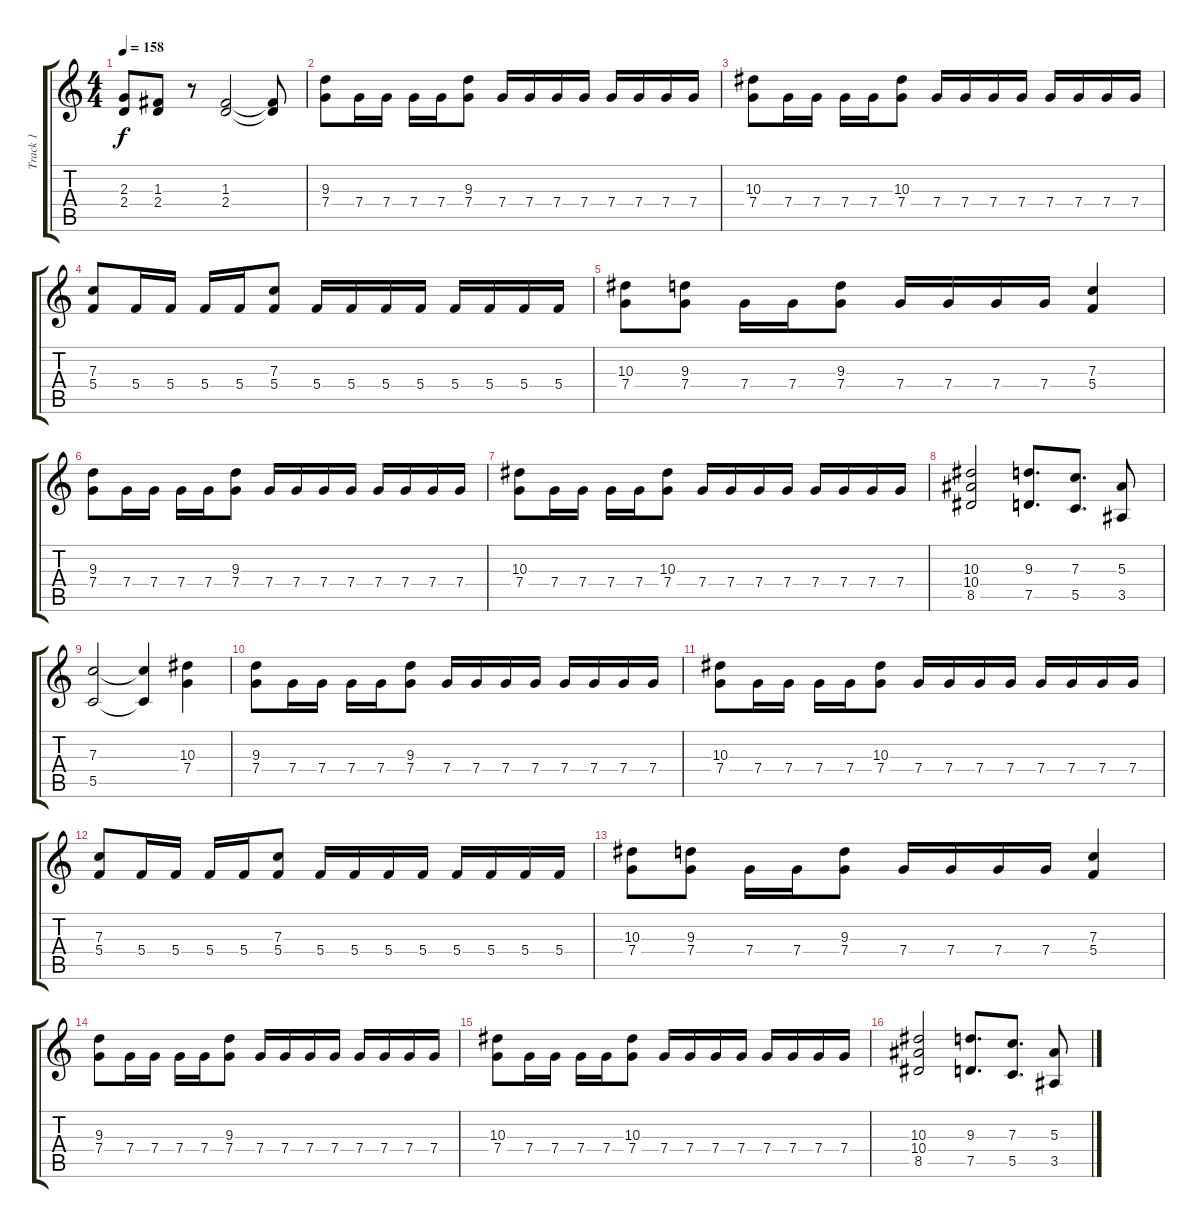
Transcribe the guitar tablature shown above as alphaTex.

\track ("Track 1" "Track 1") {instrument distortionguitar}
\staff {score tabs}
\tuning (D4 A3 F3 C3 G2 D2) {hide}
\ts (4 4)
\tempo 158
\clef g2
\ks c
(2.3 2.4).8{dy f} (1.3 2.4).8 r.8 (1.3 2.4).2 (1.3{t} 2.4{t}).8 |
(9.3 7.4).8 7.4.16 7.4.16 7.4.16 7.4.16 (9.3 7.4).8 7.4.16 7.4.16 7.4.16 7.4.16 7.4.16 7.4.16 7.4.16 7.4.16 |
(10.3 7.4).8 7.4.16 7.4.16 7.4.16 7.4.16 (10.3 7.4).8 7.4.16 7.4.16 7.4.16 7.4.16 7.4.16 7.4.16 7.4.16 7.4.16 |
(7.3 5.4).8 5.4.16 5.4.16 5.4.16 5.4.16 (7.3 5.4).8 5.4.16 5.4.16 5.4.16 5.4.16 5.4.16 5.4.16 5.4.16 5.4.16 |
(10.3 7.4).8 (9.3 7.4).8 7.4.16 7.4.16 (9.3 7.4).8 7.4.16 7.4.16 7.4.16 7.4.16 (7.3 5.4).4 |
(9.3 7.4).8 7.4.16 7.4.16 7.4.16 7.4.16 (9.3 7.4).8 7.4.16 7.4.16 7.4.16 7.4.16 7.4.16 7.4.16 7.4.16 7.4.16 |
(10.3 7.4).8 7.4.16 7.4.16 7.4.16 7.4.16 (10.3 7.4).8 7.4.16 7.4.16 7.4.16 7.4.16 7.4.16 7.4.16 7.4.16 7.4.16 |
(10.3 10.4 8.5).2 (9.3 7.5).8{d} (7.3 5.5).8{d} (5.3 3.5).8 |
(7.3 5.5).2 (7.3{t} 5.5{t}).4 (10.3 7.4).4 |
(9.3 7.4).8 7.4.16 7.4.16 7.4.16 7.4.16 (9.3 7.4).8 7.4.16 7.4.16 7.4.16 7.4.16 7.4.16 7.4.16 7.4.16 7.4.16 |
(10.3 7.4).8 7.4.16 7.4.16 7.4.16 7.4.16 (10.3 7.4).8 7.4.16 7.4.16 7.4.16 7.4.16 7.4.16 7.4.16 7.4.16 7.4.16 |
(7.3 5.4).8 5.4.16 5.4.16 5.4.16 5.4.16 (7.3 5.4).8 5.4.16 5.4.16 5.4.16 5.4.16 5.4.16 5.4.16 5.4.16 5.4.16 |
(10.3 7.4).8 (9.3 7.4).8 7.4.16 7.4.16 (9.3 7.4).8 7.4.16 7.4.16 7.4.16 7.4.16 (7.3 5.4).4 |
(9.3 7.4).8 7.4.16 7.4.16 7.4.16 7.4.16 (9.3 7.4).8 7.4.16 7.4.16 7.4.16 7.4.16 7.4.16 7.4.16 7.4.16 7.4.16 |
(10.3 7.4).8 7.4.16 7.4.16 7.4.16 7.4.16 (10.3 7.4).8 7.4.16 7.4.16 7.4.16 7.4.16 7.4.16 7.4.16 7.4.16 7.4.16 |
(10.3 10.4 8.5).2 (9.3 7.5).8{d} (7.3 5.5).8{d} (5.3 3.5).8
